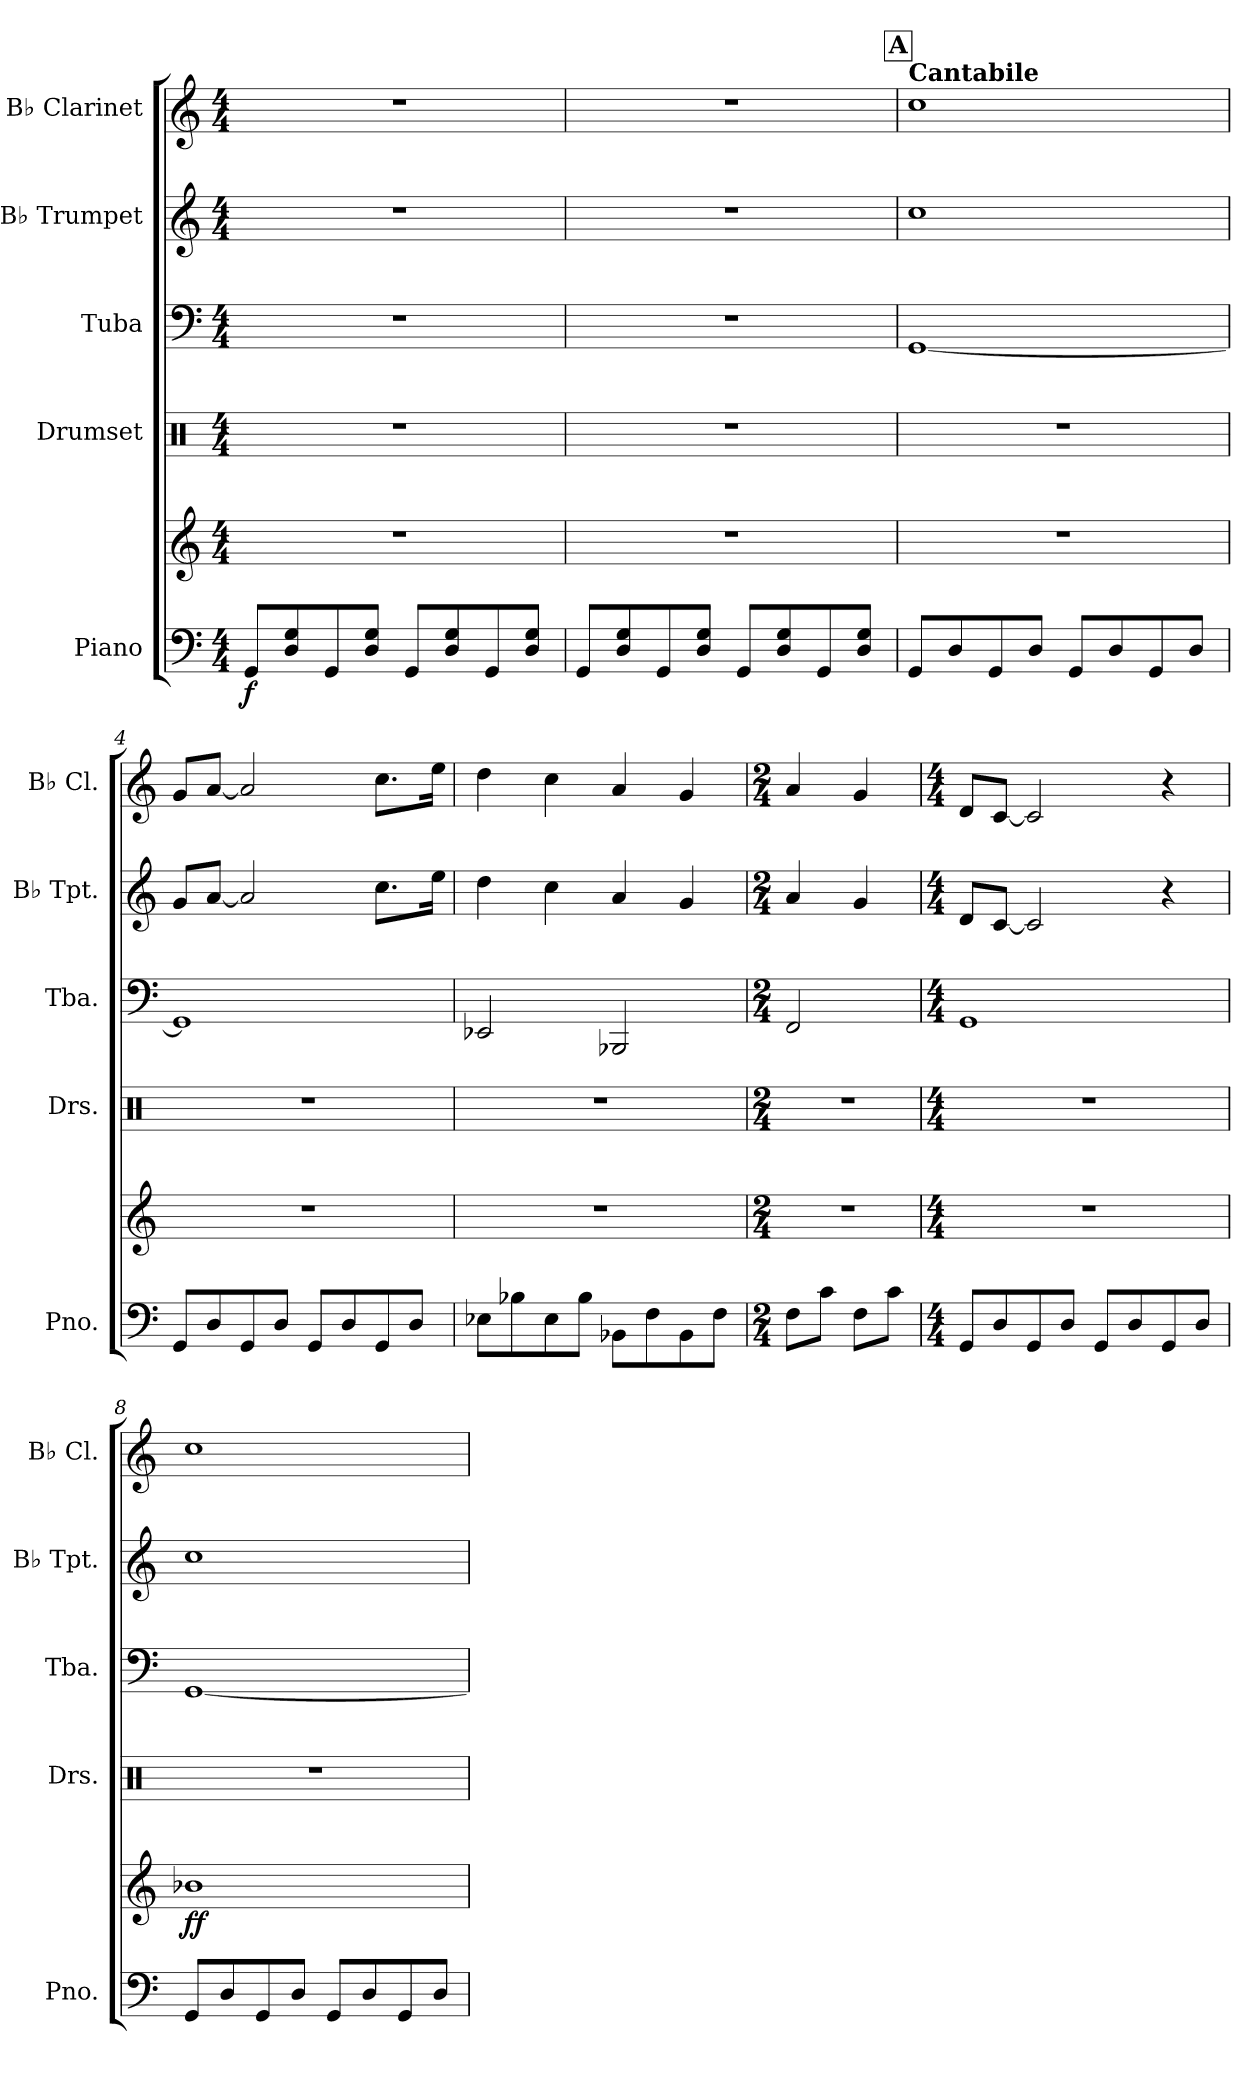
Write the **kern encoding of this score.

**kern	**kern	**dynam	**kern	**kern	**kern	**kern
*part5	*part5	*part5	*part4	*part3	*part2	*part1
*staff6	*staff5	*staff5/6	*staff4	*staff3	*staff2	*staff1
*I"Piano	*	*	*I"Drumset	*I"Tuba	*I"B♭ Trumpet	*I"B♭ Clarinet
*I'Pno.	*	*	*I'Drs.	*I'Tba.	*I'B♭ Tpt.	*I'B♭ Cl.
*clefF4	*clefG2	*	*clefX	*clefF4	*clefG2	*clefG2
*	*	*	*	*	*ITrd1c2	*ITrd1c2
*k[]	*k[]	*	*k[]	*k[]	*k[b-e-]	*k[b-e-]
*M4/4	*M4/4	*	*M4/4	*M4/4	*M4/4	*M4/4
=1	=1	=1	=1	=1	=1	=1
!	!	!LO:DY:b=2	!	!	!	!
8GG/L	1r	f	1r	1r	1r	1r
8D/ 8G/	.	.	.	.	.	.
8GG/	.	.	.	.	.	.
8D/ 8G/J	.	.	.	.	.	.
8GG/L	.	.	.	.	.	.
8D/ 8G/	.	.	.	.	.	.
8GG/	.	.	.	.	.	.
8D/ 8G/J	.	.	.	.	.	.
=2	=2	=2	=2	=2	=2	=2
8GG/L	1r	.	1r	1r	1r	1r
8D/ 8G/	.	.	.	.	.	.
8GG/	.	.	.	.	.	.
8D/ 8G/J	.	.	.	.	.	.
8GG/L	.	.	.	.	.	.
8D/ 8G/	.	.	.	.	.	.
8GG/	.	.	.	.	.	.
8D/ 8G/J	.	.	.	.	.	.
!!LO:REH:place=s1:a:B:fs=14:t=A
=3	=3	=3	=3	=3	=3	=3
!	!	!	!	!	!	!LO:TX:a:B:t=Cantabile
8GG/L	1r	.	1r	[1GG	1b-	1b-
8D/	.	.	.	.	.	.
8GG/	.	.	.	.	.	.
8D/J	.	.	.	.	.	.
8GG/L	.	.	.	.	.	.
8D/	.	.	.	.	.	.
8GG/	.	.	.	.	.	.
8D/J	.	.	.	.	.	.
=4	=4	=4	=4	=4	=4	=4
8GG/L	1r	.	1r	1GG]	8f/L	8f/L
8D/	.	.	.	.	[8g/J	[8g/J
8GG/	.	.	.	.	2g/]	2g/]
8D/J	.	.	.	.	.	.
8GG/L	.	.	.	.	.	.
8D/	.	.	.	.	.	.
8GG/	.	.	.	.	8.b-\L	8.b-\L
8D/J	.	.	.	.	.	.
.	.	.	.	.	16dd\Jk	16dd\Jk
!!LO:LB:g=z
=5	=5	=5	=5	=5	=5	=5
8E-X\L	1r	.	1r	2EE-X/	4cc\	4cc\
8B-X\	.	.	.	.	.	.
8E-\	.	.	.	.	4b-\	4b-\
8B-\J	.	.	.	.	.	.
8BB-X\L	.	.	.	2BBB-X/	4g/	4g/
8F\	.	.	.	.	.	.
8BB-\	.	.	.	.	4f/	4f/
8F\J	.	.	.	.	.	.
=6	=6	=6	=6	=6	=6	=6
*M2/4	*M2/4	*	*M2/4	*M2/4	*M2/4	*M2/4
8F\L	2r	.	2r	2FF/	4g/	4g/
8c\J	.	.	.	.	.	.
8F\L	.	.	.	.	4f/	4f/
8c\J	.	.	.	.	.	.
=7	=7	=7	=7	=7	=7	=7
*M4/4	*M4/4	*	*M4/4	*M4/4	*M4/4	*M4/4
8GG/L	1r	.	1r	1GG	8c/L	8c/L
8D/	.	.	.	.	[8B-/J	[8B-/J
8GG/	.	.	.	.	2B-/]	2B-/]
8D/J	.	.	.	.	.	.
8GG/L	.	.	.	.	.	.
8D/	.	.	.	.	.	.
8GG/	.	.	.	.	4r	4r
8D/J	.	.	.	.	.	.
=8	=8	=8	=8	=8	=8	=8
!	!	!LO:DY:b	!	!	!	!
8GG/L	1b-X	ff	1r	[1GG	1b-	1b-
8D/	.	.	.	.	.	.
8GG/	.	.	.	.	.	.
8D/J	.	.	.	.	.	.
8GG/L	.	.	.	.	.	.
8D/	.	.	.	.	.	.
8GG/	.	.	.	.	.	.
8D/J	.	.	.	.	.	.
=	=	=	=	=	=	=
*-	*-	*-	*-	*-	*-	*-
